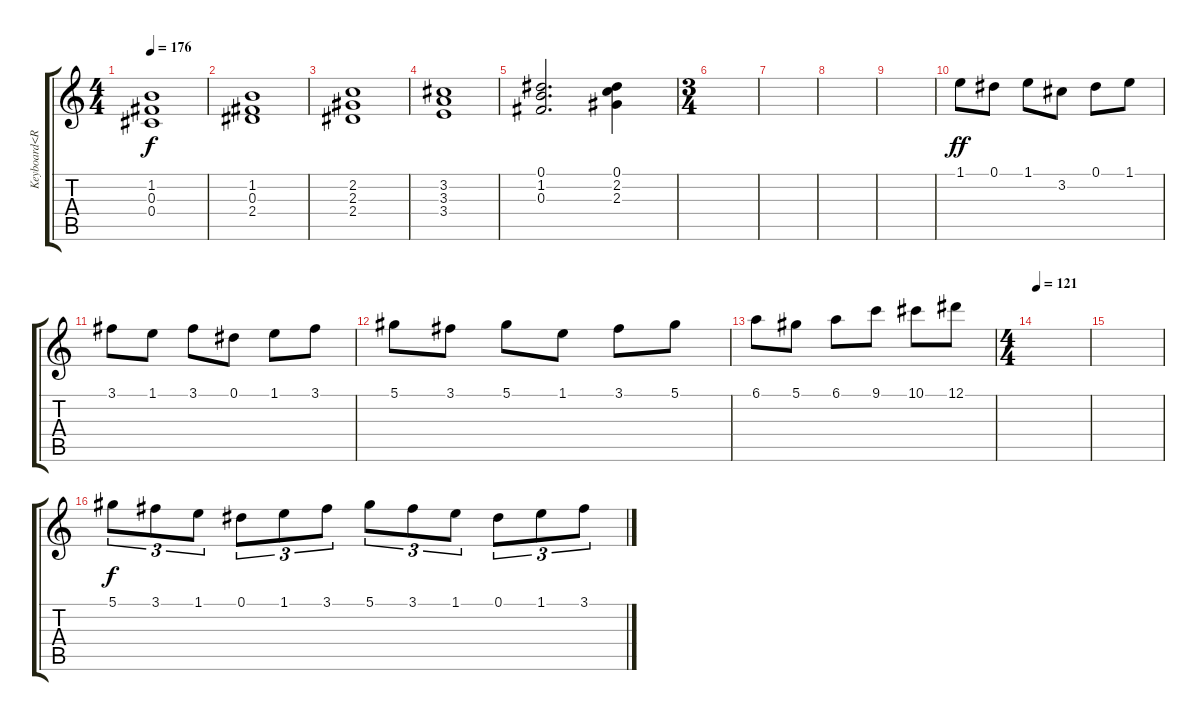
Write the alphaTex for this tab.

\track ("Keyboard<R>" "Keyboard<R") {instrument stringensemble1}
\staff {score tabs}
\tuning (Eb5 Bb4 Gb4 Db4 Ab3 Eb3) {hide}
\ts (4 4)
\tempo 176
\clef g2
\ks c
(1.2 0.3 0.4).1{dy f} |
(1.2 0.3 2.4).1 |
(2.2 2.3 2.4).1 |
(3.2 3.3 3.4).1 |
(0.1 1.2 0.3).2{d} (0.1 2.2 2.3).4 |
\ts (3 4)
|
|
|
|
1.1.8{dy ff} 0.1.8 1.1.8 3.2.8 0.1.8 1.1.8 |
3.1.8 1.1.8 3.1.8 0.1.8 1.1.8 3.1.8 |
5.1.8 3.1.8 5.1.8 1.1.8 3.1.8 5.1.8 |
6.1.8 5.1.8 6.1.8 9.1.8 10.1.8 12.1.8 |
\ts (4 4)
\tempo 121
|
|
5.1.8{tu (3 2) dy f} 3.1.8{tu (3 2)} 1.1.8{tu (3 2)} 0.1.8{tu (3 2)} 1.1.8{tu (3 2)} 3.1.8{tu (3 2)} 5.1.8{tu (3 2)} 3.1.8{tu (3 2)} 1.1.8{tu (3 2)} 0.1.8{tu (3 2)} 1.1.8{tu (3 2)} 3.1.8{tu (3 2)}
